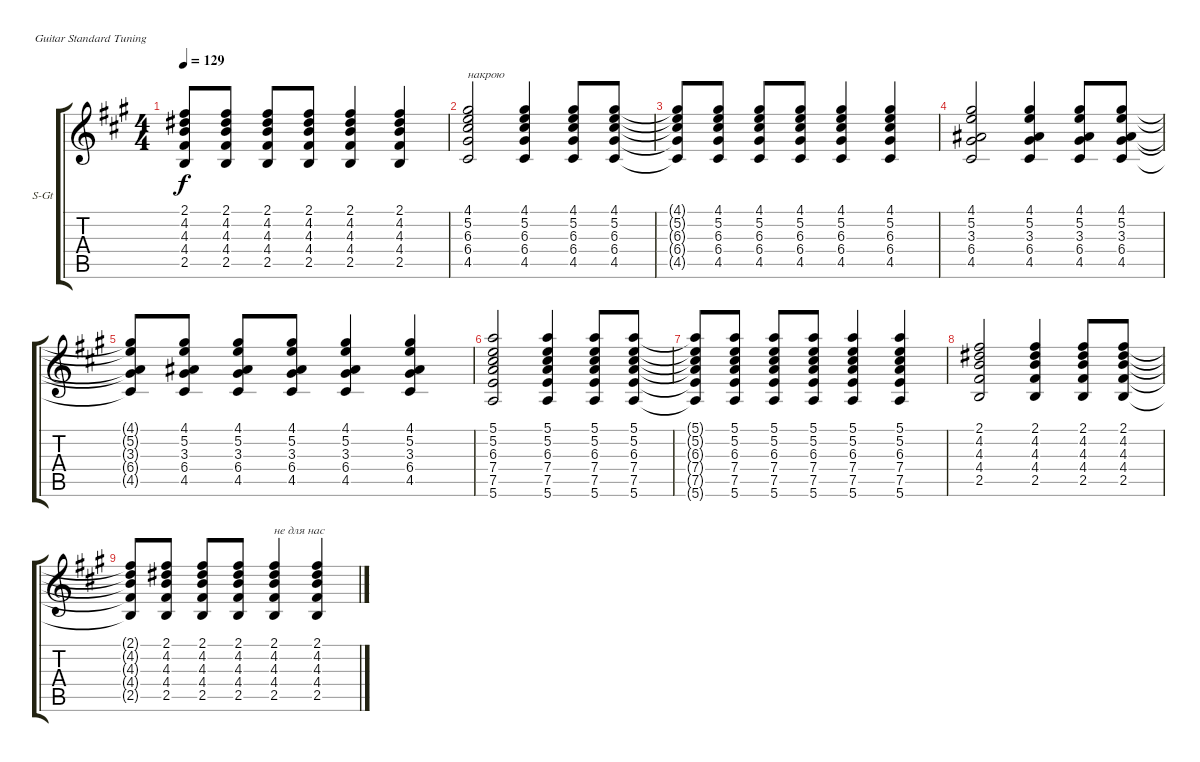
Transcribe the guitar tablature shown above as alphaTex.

\defaultSystemsLayout 4
\bracketExtendMode groupsimilarinstruments
\firstSystemTrackNameOrientation horizontal
\otherSystemsTrackNameOrientation horizontal
\track ("Steel Guitar" "S-Gt") {instrument acousticguitarsteel}
\staff {score tabs}
\tuning (E4 B3 G3 D3 A2 E2)
\ts (4 4)
\tempo 129
\clef g2
\ks f#minor
(2.5{t} 4.4{t} 4.3{t} 4.2{t} 2.1{t}).8{dy f} (2.5 4.4 4.3 4.2 2.1).8 (2.5 4.4 4.3 4.2 2.1).8 (2.5 4.4 4.3 4.2 2.1).8 (2.5 4.4 4.3 4.2 2.1).4 (2.5 4.4 4.3 4.2 2.1).4 |
(4.1 5.2 6.3 6.4 4.5).2{txt "накрою"} (4.1 5.2 6.3 6.4 4.5).4 (4.1 5.2 6.3 6.4 4.5).8 (4.1 5.2 6.3 6.4 4.5).8 |
(4.1{t} 5.2{t} 6.3{t} 6.4{t} 4.5{t}).8 (4.1 5.2 6.3 6.4 4.5).8 (4.1 5.2 6.3 6.4 4.5).8 (4.1 5.2 6.3 6.4 4.5).8 (4.1 5.2 6.3 6.4 4.5).4 (4.1 5.2 6.3 6.4 4.5).4 |
(5.2 3.3 6.4 4.5 4.1).2 (5.2 3.3 6.4 4.5 4.1).4 (5.2 3.3 6.4 4.5 4.1).8 (5.2 3.3 6.4 4.5 4.1).8 |
(5.2{t} 3.3{t} 6.4{t} 4.5{t} 4.1{t}).8 (5.2 3.3 6.4 4.5 4.1).8 (5.2 3.3 6.4 4.5 4.1).8 (5.2 3.3 6.4 4.5 4.1).8 (5.2 3.3 6.4 4.5 4.1).4 (5.2 3.3 6.4 4.5 4.1).4 |
(5.2 6.3 7.4 7.5 5.1 5.6).2 (5.2 6.3 7.4 7.5 5.1 5.6).4 (5.2 6.3 7.4 7.5 5.1 5.6).8 (5.2 6.3 7.4 7.5 5.1 5.6).8 |
(5.2{t} 6.3{t} 7.4{t} 7.5{t} 5.1{t} 5.6{t}).8 (5.2 6.3 7.4 7.5 5.1 5.6).8 (5.2 6.3 7.4 7.5 5.1 5.6).8 (5.2 6.3 7.4 7.5 5.1 5.6).8 (5.2 6.3 7.4 7.5 5.1 5.6).4 (5.2 6.3 7.4 7.5 5.1 5.6).4 |
(2.5 4.4 4.3 4.2 2.1).2 (2.5 4.4 4.3 4.2 2.1).4 (2.5 4.4 4.3 4.2 2.1).8 (2.5 4.4 4.3 4.2 2.1).8 |
(2.5{t} 4.4{t} 4.3{t} 4.2{t} 2.1{t}).8 (2.5 4.4 4.3 4.2 2.1).8 (2.5 4.4 4.3 4.2 2.1).8 (2.5 4.4 4.3 4.2 2.1).8 (2.5 4.4 4.3 4.2 2.1).4{txt "не для нас"} (2.5 4.4 4.3 4.2 2.1).4
